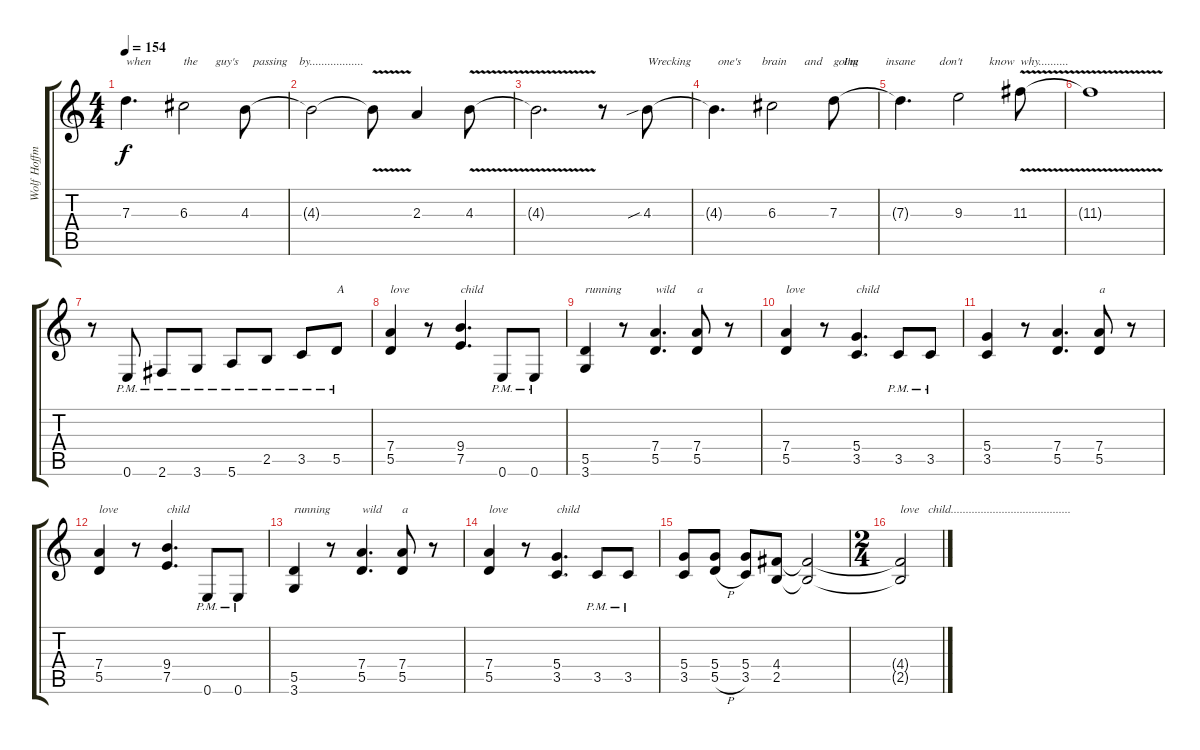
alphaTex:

\track ("Wolf Hoffmann" "Wolf Hoffm") {instrument distortionguitar}
\staff {score tabs}
\tuning (E4 B3 G3 D3 A2 E2) {hide}
\ts (4 4)
\tempo 154
\clef g2
\ks c
7.3{t}.4{d txt "when" dy f} 6.3.2{txt "the      guy's     passing    by.................."} 4.3.8 |
4.3{t}.2 4.3{v t}.8 2.3.4 4.3{v}.8 |
4.3{v t}.2{d} r.8 4.3{sib}.8{txt "Wrecking         one's       brain      and       I'm"} |
4.3{t}.4{d} 6.3.2 7.3.8{txt "going         insane        don't         know   "} |
7.3{t}.4{d} 9.3.2 11.3{v}.8{txt "why.........."} |
11.3{v t}.1 |
r.8 0.6{pm}.8 2.6{pm}.8 3.6{pm}.8 5.6{pm}.8 2.5{pm}.8 3.5{pm}.8 5.5{pm}.8{txt "A"} |
(7.4 5.5).4{txt "love"} r.8 (9.4 7.5).4{d txt "child"} 0.6{pm}.8 0.6{pm}.8 |
(5.5 3.6).4{txt "running"} r.8 (7.4 5.5).4{d txt "wild"} (7.4 5.5).8{txt "a"} r.8 |
(7.4 5.5).4{txt "love"} r.8 (5.4 3.5).4{d txt "child"} 3.5{pm}.8 3.5{pm}.8 |
(5.4 3.5).4 r.8 (7.4 5.5).4{d} (7.4 5.5).8{txt "a"} r.8 |
(7.4 5.5).4{txt "love"} r.8 (9.4 7.5).4{d txt "child"} 0.6{pm}.8 0.6{pm}.8 |
(5.5 3.6).4{txt "running"} r.8 (7.4 5.5).4{d txt "wild"} (7.4 5.5).8{txt "a"} r.8 |
(7.4 5.5).4{txt "love"} r.8 (5.4 3.5).4{d txt "child"} 3.5{pm}.8 3.5{pm}.8 |
(5.4 3.5).8 (5.4 5.5{h}).8 (5.4 3.5).8 (4.4 2.5).8 (4.4{t} 2.5{t}).2 |
\ts (2 4)
(4.4{t} 2.5{t}).2{txt "love   child........................................"}
